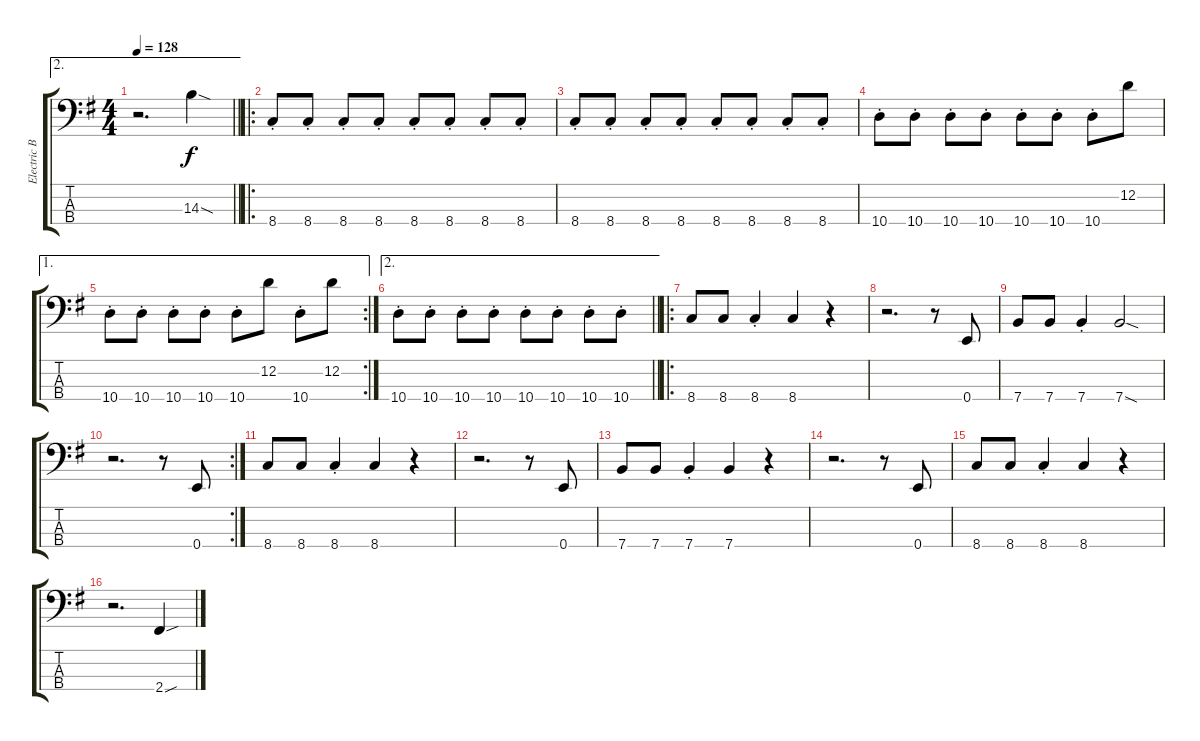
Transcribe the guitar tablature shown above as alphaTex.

\track ("Electric Bass" "Electric B") {instrument electricbassfinger}
\staff {score tabs}
\tuning (G2 D2 A1 E1) {hide}
\ae 2
\ts (4 4)
\tempo 128
\clef f4
\barLineRight lightlight
\ks g
r.2{d dy f} 14.3{sod}.4 |
\ro
8.4{st}.8 8.4{st}.8 8.4{st}.8 8.4{st}.8 8.4{st}.8 8.4{st}.8 8.4{st}.8 8.4{st}.8 |
8.4{st}.8 8.4{st}.8 8.4{st}.8 8.4{st}.8 8.4{st}.8 8.4{st}.8 8.4{st}.8 8.4{st}.8 |
10.4{st}.8 10.4{st}.8 10.4{st}.8 10.4{st}.8 10.4{st}.8 10.4{st}.8 10.4{st}.8 12.2.8 |
\ae 1
\rc 2
10.4{st}.8 10.4{st}.8 10.4{st}.8 10.4{st}.8 10.4{st}.8 12.2.8 10.4{st}.8 12.2.8 |
\ae 2
\barLineRight lightlight
10.4{st}.8 10.4{st}.8 10.4{st}.8 10.4{st}.8 10.4{st}.8 10.4{st}.8 10.4{st}.8 10.4{st}.8 |
\ro
8.4.8 8.4.8 8.4{st}.4 8.4.4 r.4 |
r.2{d} r.8 0.4.8 |
7.4.8 7.4.8 7.4{st}.4 7.4{sod}.2 |
\rc 2
r.2{d} r.8 0.4.8 |
8.4.8 8.4.8 8.4{st}.4 8.4.4 r.4 |
r.2{d} r.8 0.4.8 |
7.4.8 7.4.8 7.4{st}.4 7.4.4 r.4 |
r.2{d} r.8 0.4.8 |
8.4.8 8.4.8 8.4{st}.4 8.4.4 r.4 |
r.2{d} 2.4{sou}.4
